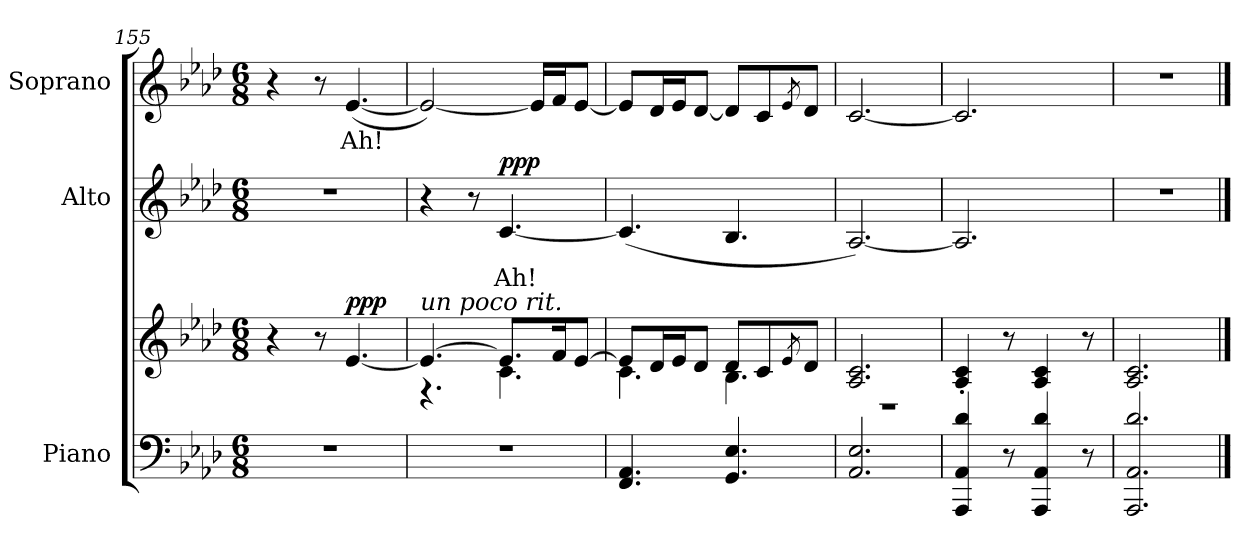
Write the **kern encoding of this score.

**kern	**kern	**dynam	**kern	**text	**dynam	**kern	**text	**dynam
*part3	*part3	*part3	*part2	*part2	*part2	*part1	*part1	*part1
*staff4	*staff3	*staff3/4	*staff2	*staff2	*staff2	*staff1	*staff1	*staff1
*I"Piano	*	*	*I"Alto	*	*	*I"Soprano	*	*
*I'Pia.	*	*	*I'A.	*	*	*I'S.	*	*
*clefF4	*clefG2	*	*clefG2	*	*	*clefG2	*	*
*k[b-e-a-d-]	*k[b-e-a-d-]	*	*k[b-e-a-d-]	*	*	*k[b-e-a-d-]	*	*
*M6/8	*M6/8	*	*M6/8	*	*	*M6/8	*	*
=155	=155	=155	=155	=155	=155	=155	=155	=155
2.r	4r	.	2.r	.	.	4r	.	.
.	8r	.	.	.	.	8r	.	.
!	!	!LO:DY:a	!	!	!	!	!LO:LY:b	!LO:DY:a
.	[4.e-/	ppp	.	.	.	(>[4.e-/	Ah!	other-dynamics
=156	=156	=156	=156	=156	=156	=156	=156	=156
*	*^	*	*	*	*	*	*	*
!	!LO:TX:a:i:t=un poco rit.	!	!	!	!	!	!	!	!
2.r	4.e-/_	4.r	.	4r	.	.	2e-/_)	.	.
.	.	.	.	8r	.	.	.	.	.
!	!	!	!	!	!LO:LY:b	!LO:DY:a	!	!	!
.	8.e-/L]	4.c\	.	[4.c/	Ah!	ppp	.	.	.
.	.	.	.	.	.	.	16e-/LL]	.	.
.	16f/K	.	.	.	.	.	16f/J	.	.
.	[8e-/J	.	.	.	.	.	[8e-/J	.	.
!!LO:LB:g=z
=157	=157	=157	=157	=157	=157	=157	=157	=157	=157
4.FF/ 4.AA-/	8e-/L]	4.c\	.	(<4.c/]	.	.	8e-/L]	.	.
.	16d-/L	.	.	.	.	.	16d-/L	.	.
.	16e-/J	.	.	.	.	.	16e-/J	.	.
.	8d-/J	.	.	.	.	.	[8d-/J	.	.
4.GG/ 4.E-/	8d-/L	4.B-\	.	4.B-/	.	.	8d-/L]	.	.
.	8c/	.	.	.	.	.	8c/	.	.
.	8qe-/	.	.	.	.	.	8qe-/	.	.
.	8d-/J	.	.	.	.	.	8d-/J	.	.
=158	=158	=158	=158	=158	=158	=158	=158	=158	=158
2.AA-/ 2.E-/	2.A-/ 2.c/	2.r	.	[2.A-/)	.	.	[2.c/	.	.
*	*v	*v	*	*	*	*	*	*	*
=159	=159	=159	=159	=159	=159	=159	=159	=159
4AAA-/ 4AA-/ 4d-/	4A-/' 4c/'	.	2.A-/]	.	.	2.c/]	.	.
8r	8r	.	.	.	.	.	.	.
4AAA-/ 4AA-/ 4d-/	4A-/ 4c/	.	.	.	.	.	.	.
8r	8r	.	.	.	.	.	.	.
=160	=160	=160	=160	=160	=160	=160	=160	=160
2.AAA-/ 2.AA-/ 2.d-/	2.A-/ 2.c/	.	2.r	.	.	2.r	.	.
==	==	==	==	==	==	==	==	==
*-	*-	*-	*-	*-	*-	*-	*-	*-
